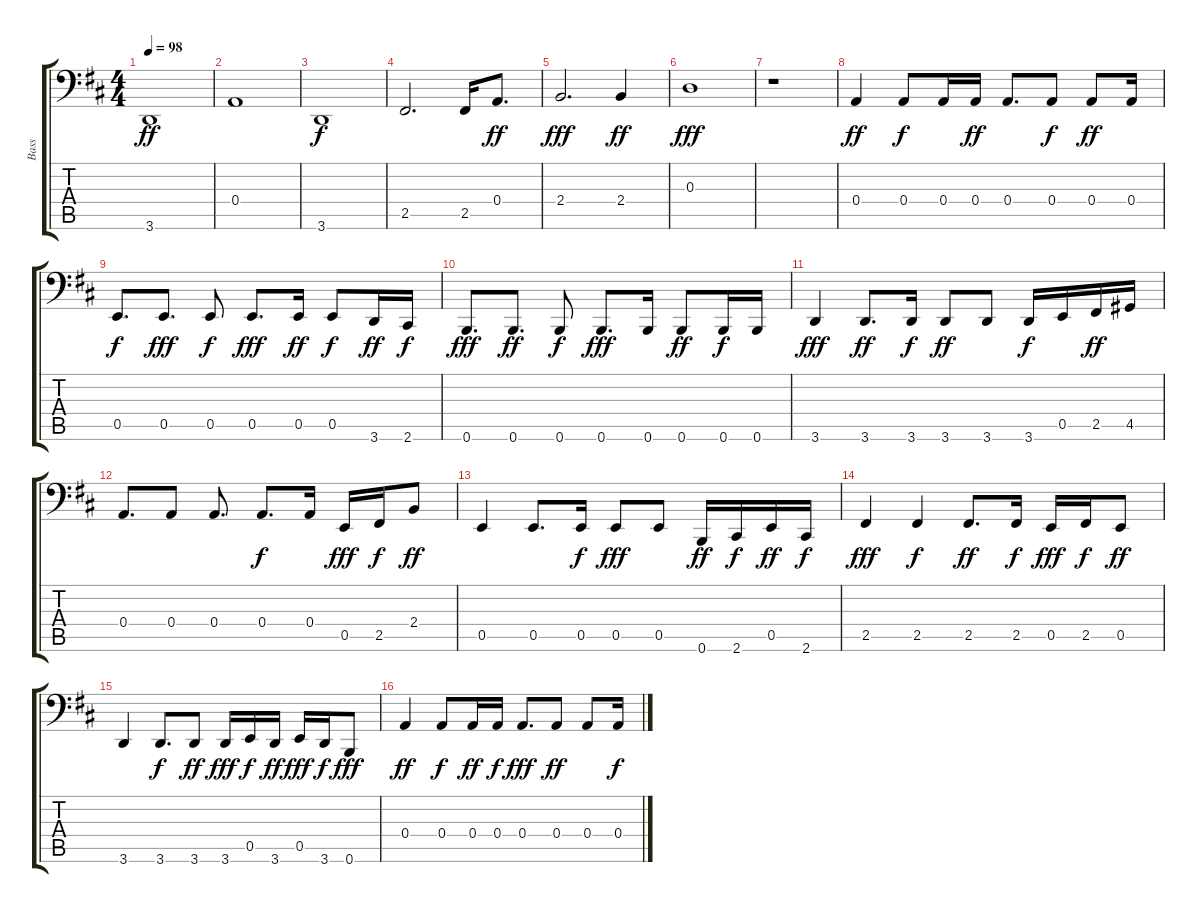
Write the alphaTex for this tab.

\track ("Bass" "Bass") {instrument electricbassfinger}
\staff {score tabs}
\tuning (C3 G2 D2 A1 E1 B0) {hide}
\ts (4 4)
\tempo 98
\clef f4
\ks d
3.6.1{dy ff} |
0.4.1 |
3.6.1{dy f} |
2.5.2{d} 2.5.16 0.4.8{d dy ff} |
2.4.2{d dy fff} 2.4.4{dy ff} |
0.3.1{dy fff} |
r.1 |
0.4.4{dy ff} 0.4.8{dy f} 0.4.16 0.4.16{dy ff} 0.4.8{d} 0.4.8{dy f} 0.4.8{dy ff} 0.4.16 |
0.5.8{d dy f} 0.5.8{d dy fff} 0.5.8{dy f} 0.5.8{d dy fff} 0.5.16{dy ff} 0.5.8{dy f} 3.6.16{dy ff} 2.6.16{dy f} |
0.6.8{d dy fff} 0.6.8{d dy ff} 0.6.8{dy f} 0.6.8{d dy fff} 0.6.16 0.6.8{dy ff} 0.6.16{dy f} 0.6.16 |
3.6.4{dy fff} 3.6.8{d dy ff} 3.6.16{dy f} 3.6.8{dy ff} 3.6.8 3.6.16{dy f} 0.5.16 2.5.16{dy ff} 4.5.16 |
0.4.8{d} 0.4.8 0.4.8{d} 0.4.8{d dy f} 0.4.16 0.5.16{dy fff} 2.5.16{dy f} 2.4.8{dy ff} |
0.5.4 0.5.8{d} 0.5.16{dy f} 0.5.8{dy fff} 0.5.8 0.6.16{dy ff} 2.6.16{dy f} 0.5.16{dy ff} 2.6.16{dy f} |
2.5.4{dy fff} 2.5.4{dy f} 2.5.8{d dy ff} 2.5.16{dy f} 0.5.16{dy fff} 2.5.16{dy f} 0.5.8{dy ff} |
3.6.4 3.6.8{d dy f} 3.6.8{dy ff} 3.6.16{dy fff} 0.5.16{dy f} 3.6.16{dy ff} 0.5.16{dy fff} 3.6.16{dy f} 0.6.8{dy fff} |
0.4.4{dy ff} 0.4.8{dy f} 0.4.16{dy ff} 0.4.16{dy f} 0.4.8{d dy fff} 0.4.8{dy ff} 0.4.8 0.4.16{dy f}
